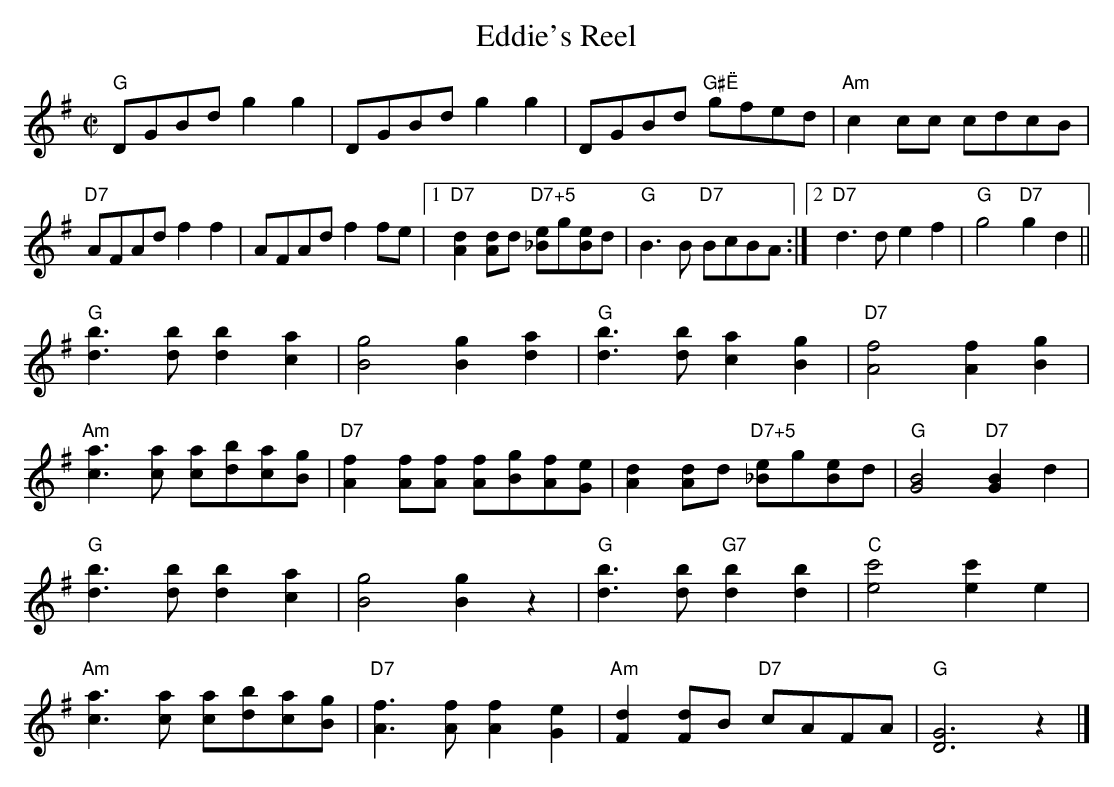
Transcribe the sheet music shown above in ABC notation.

X:1
T: Eddie's Reel
M: C|
L: 1/8
K: G
"G"DGBd g2g2 | DGBd g2g2 | DGBd "G#Ë"gfed | "Am"c2cc cdcB|
"D7"AFAd f2f2 | AFAd f2fe |1 "D7"[d2A2] [dA]d "D7+5"[e_B]g[eB]d | "G"B3B "D7"BcBA:|2"D7"d3de2f2|"G"g4"D7"g2d2||
"G"[b3d3][bd] [b2d2][a2c2] | [g4B4] [g2B2][a2d2] | "G"[b3d3][bd] [a2c2][g2B2]| "D7"[f4A4] [f2A2] [g2B2] |
 "Am"[a3c3][ac] [ac][bd][ac][gB] |"D7" [f2A2] [fA][fA] [fA][gB][fA][eG] | [d2A2] [dA]d "D7+5"[e_B]g[eB]d | "G"[G4B4] "D7"[G2B2]d2  |
"G"[b3d3][bd] [b2d2][a2c2] | [g4B4] [g2B2]z2 | "G"[b3d3][bd] "G7"[b2d2][b2d2] | "C"[c'4e4] [c'2e2]e2|
"Am"[a3c3][ac] [ac][bd][ac][gB]  | "D7"[f3A3] [fA] [f2A2][e2G2] | "Am"[d2F2][dF]B "D7"cAFA | "G"[G6D6] z2|]
